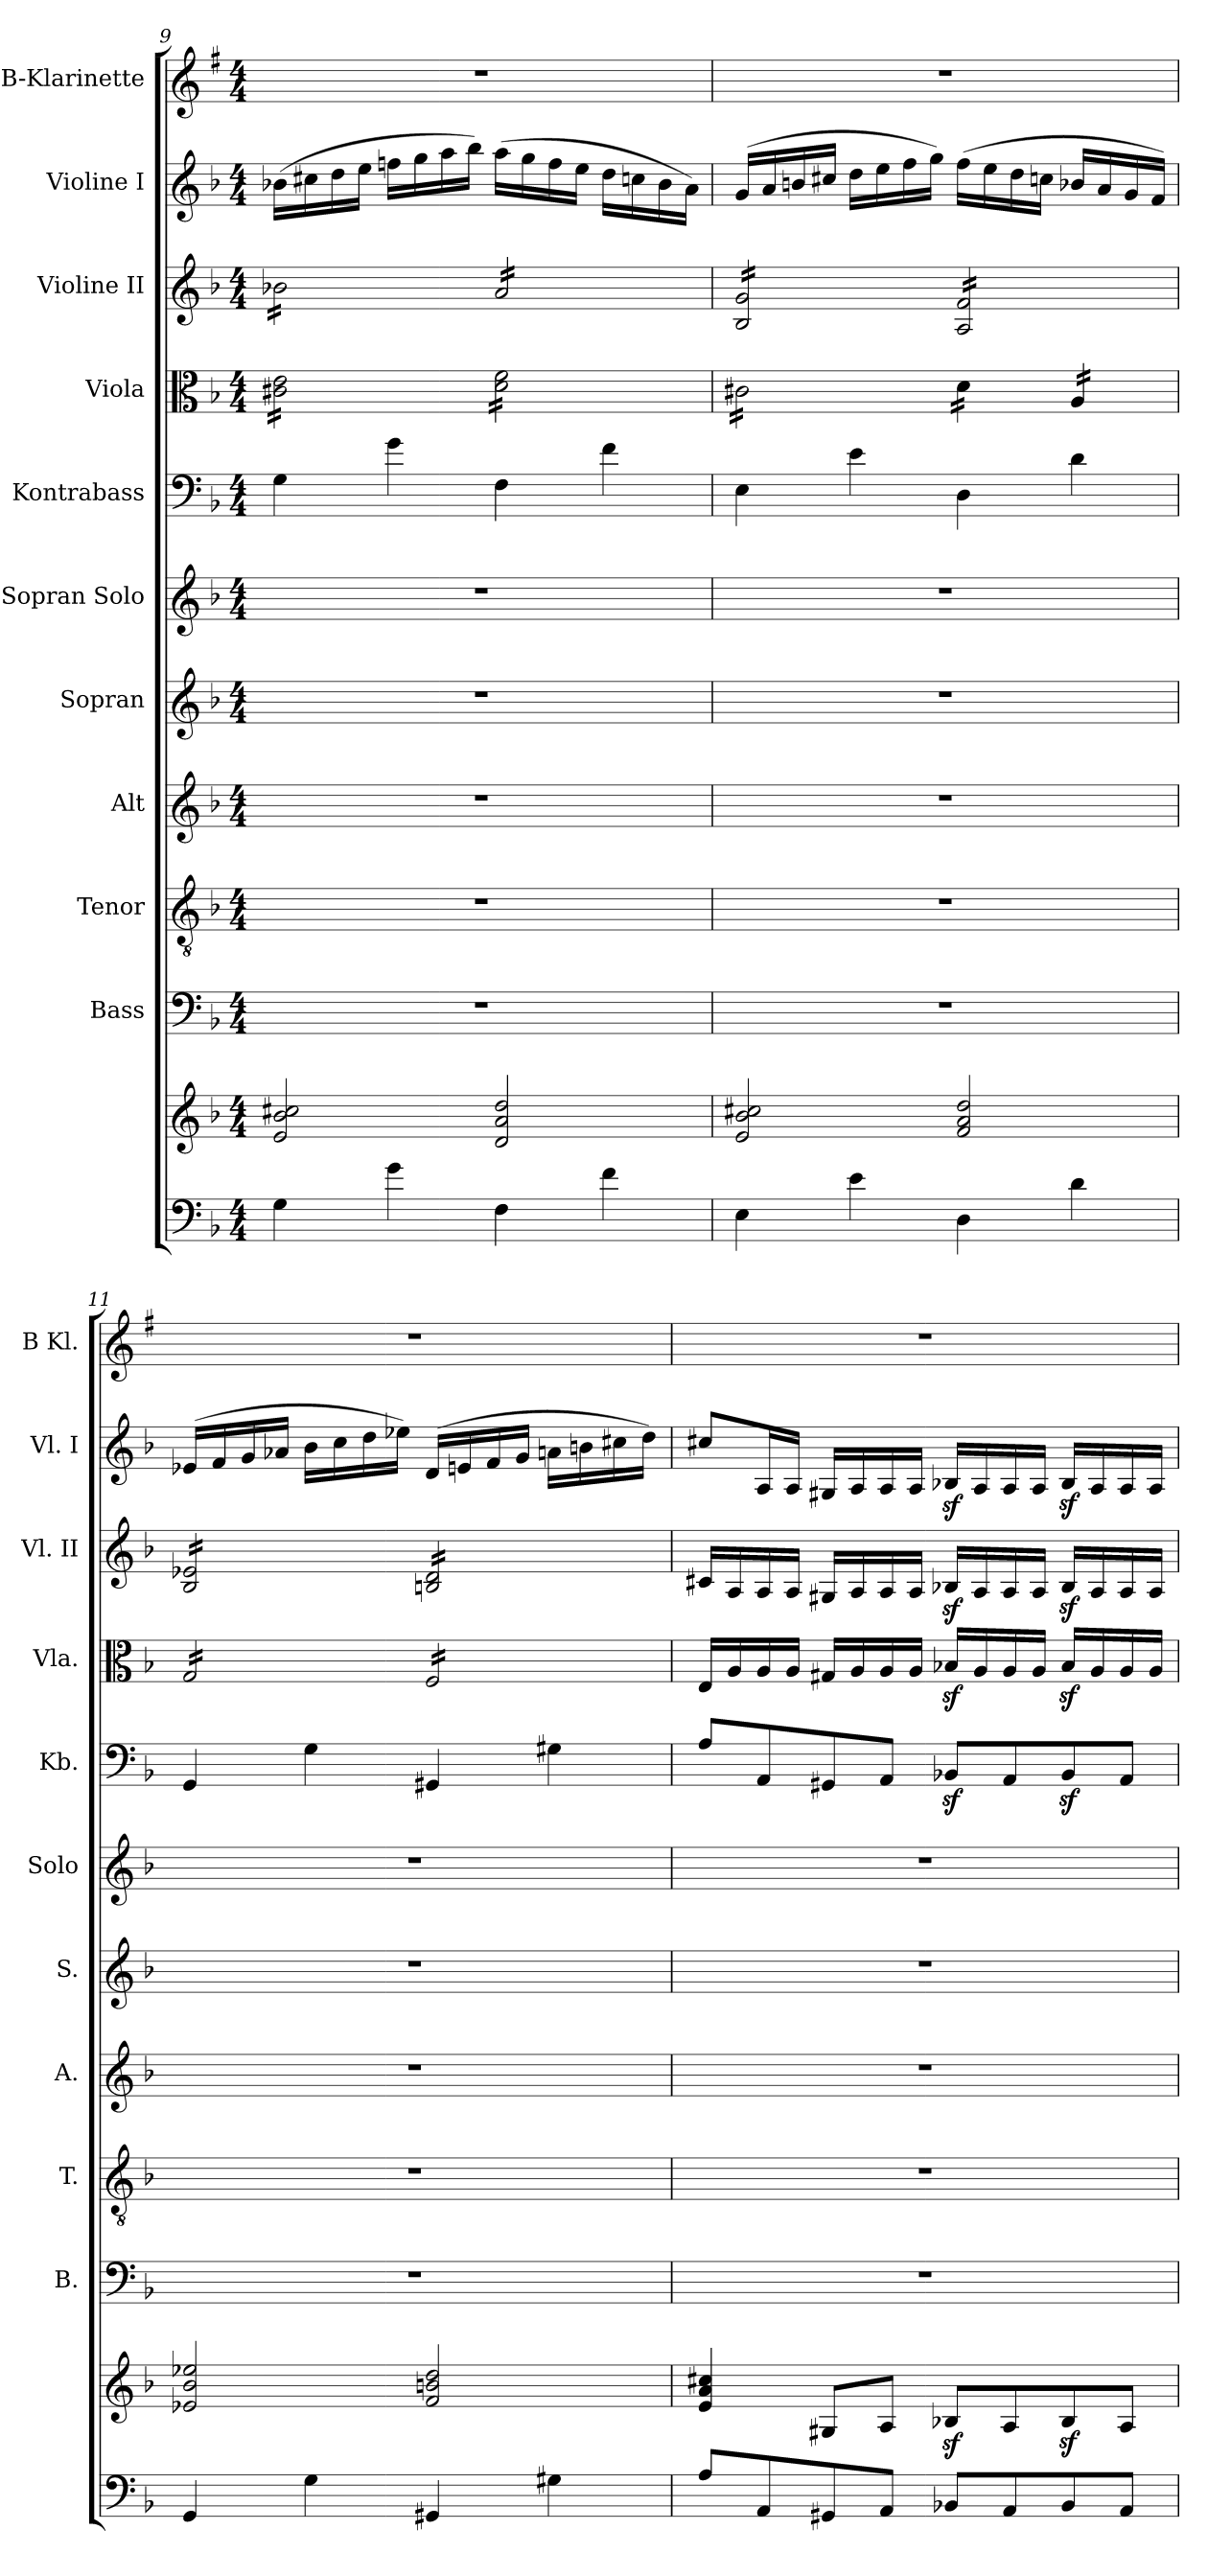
**kern	**kern	**kern	**kern	**kern	**kern	**kern	**kern	**kern	**kern	**kern	**kern
*part11	*part11	*part10	*part9	*part8	*part7	*part6	*part5	*part4	*part3	*part2	*part1
*staff12	*staff11	*staff10	*staff9	*staff8	*staff7	*staff6	*staff5	*staff4	*staff3	*staff2	*staff1
*	*	*I"Bass	*I"Tenor	*I"Alt	*I"Sopran	*I"Sopran Solo	*I"Kontrabass	*I"Viola	*I"Violine II	*I"Violine I	*I"B-Klarinette
*	*	*I'B.	*I'T.	*I'A.	*I'S.	*I'Solo	*I'Kb.	*I'Vla.	*I'Vl. II	*I'Vl. I	*I'B Kl.
!!LO:PB:g=z
*clefF4	*clefG2	*clefF4	*clefGv2	*clefG2	*clefG2	*clefG2	*clefF4	*clefC3	*clefG2	*clefG2	*clefG2
*	*	*	*	*	*	*	*ITrd7c12	*	*	*	*ITrd1c2
*k[b-]	*k[b-]	*k[b-]	*k[b-]	*k[b-]	*k[b-]	*k[b-]	*k[b-]	*k[b-]	*k[b-]	*k[b-]	*k[b-]
*F:	*F:	*F:	*F:	*F:	*F:	*F:	*F:	*F:	*F:	*F:	*F:
*M4/4	*M4/4	*M4/4	*M4/4	*M4/4	*M4/4	*M4/4	*M4/4	*M4/4	*M4/4	*M4/4	*M4/4
=9	=9	=9	=9	=9	=9	=9	=9	=9	=9	=9	=9
*	*	*	*	*	*	*	*	*tremolo	*	*	*
*	*	*	*	*	*	*	*	*	*tremolo	*	*
4G\	2e/ 2b-/ 2cc#X/	1r	1r	1r	1r	1r	4GG\	16c#X\ 16e\LL	16b-X\LL	(>16b-X\LL	1r
.	.	.	.	.	.	.	.	16c#X\ 16e\	16b-X\	16cc#X\	.
.	.	.	.	.	.	.	.	16c#X\ 16e\	16b-X\	16dd\	.
.	.	.	.	.	.	.	.	16c#X\ 16e\	16b-X\	16ee\JJ	.
4g\	.	.	.	.	.	.	4G\	16c#X\ 16e\	16b-X\	16ffn\LL	.
.	.	.	.	.	.	.	.	16c#X\ 16e\	16b-X\	16gg\	.
.	.	.	.	.	.	.	.	16c#X\ 16e\	16b-X\	16aa\	.
.	.	.	.	.	.	.	.	16c#X\ 16e\JJ	16b-X\JJ	16bb-\JJ)	.
4F\	2d/ 2a/ 2dd/	.	.	.	.	.	4FF\	16d\ 16f\LL	16a/LL	(>16aa\LL	.
.	.	.	.	.	.	.	.	16d\ 16f\	16a/	16gg\	.
.	.	.	.	.	.	.	.	16d\ 16f\	16a/	16ff\	.
.	.	.	.	.	.	.	.	16d\ 16f\	16a/	16ee\JJ	.
4f\	.	.	.	.	.	.	4F\	16d\ 16f\	16a/	16dd\LL	.
.	.	.	.	.	.	.	.	16d\ 16f\	16a/	16ccn\	.
.	.	.	.	.	.	.	.	16d\ 16f\	16a/	16b-\	.
.	.	.	.	.	.	.	.	16d\ 16f\JJ	16a/JJ	16a\JJ)	.
=10	=10	=10	=10	=10	=10	=10	=10	=10	=10	=10	=10
4E\	2e/ 2b-/ 2cc#X/	1r	1r	1r	1r	1r	4EE\	16c#X\LL	16B-/ 16g/LL	(>16g/LL	1r
.	.	.	.	.	.	.	.	16c#X\	16B-/ 16g/	16a/	.
.	.	.	.	.	.	.	.	16c#X\	16B-/ 16g/	16bn/	.
.	.	.	.	.	.	.	.	16c#X\	16B-/ 16g/	16cc#X/JJ	.
4e\	.	.	.	.	.	.	4E\	16c#X\	16B-/ 16g/	16dd\LL	.
.	.	.	.	.	.	.	.	16c#X\	16B-/ 16g/	16ee\	.
.	.	.	.	.	.	.	.	16c#X\	16B-/ 16g/	16ff\	.
.	.	.	.	.	.	.	.	16c#X\JJ	16B-/ 16g/JJ	16gg\JJ)	.
4D\	2f/ 2a/ 2dd/	.	.	.	.	.	4DD\	16d\LL	16A/ 16f/LL	(>16ff\LL	.
.	.	.	.	.	.	.	.	16d\	16A/ 16f/	16ee\	.
.	.	.	.	.	.	.	.	16d\	16A/ 16f/	16dd\	.
.	.	.	.	.	.	.	.	16d\JJ	16A/ 16f/	16ccn\JJ	.
4d\	.	.	.	.	.	.	4D\	16A/LL	16A/ 16f/	16b-X/LL	.
.	.	.	.	.	.	.	.	16A/	16A/ 16f/	16a/	.
.	.	.	.	.	.	.	.	16A/	16A/ 16f/	16g/	.
.	.	.	.	.	.	.	.	16A/JJ	16A/ 16f/JJ	16f/JJ)	.
=11	=11	=11	=11	=11	=11	=11	=11	=11	=11	=11	=11
4GG/	2e-X/ 2b-/ 2ee-X/	1r	1r	1r	1r	1r	4GGG/	16G/LL	16B-/ 16e-X/LL	(>16e-X/LL	1r
.	.	.	.	.	.	.	.	16G/	16B-/ 16e-X/	16f/	.
.	.	.	.	.	.	.	.	16G/	16B-/ 16e-X/	16g/	.
.	.	.	.	.	.	.	.	16G/	16B-/ 16e-X/	16a-X/JJ	.
4G\	.	.	.	.	.	.	4GG\	16G/	16B-/ 16e-X/	16b-\LL	.
.	.	.	.	.	.	.	.	16G/	16B-/ 16e-X/	16cc\	.
.	.	.	.	.	.	.	.	16G/	16B-/ 16e-X/	16dd\	.
.	.	.	.	.	.	.	.	16G/JJ	16B-/ 16e-X/JJ	16ee-X\JJ)	.
4GG#X/	2f/ 2bn/ 2dd/	.	.	.	.	.	4GGG#X/	16F/LL	16Bn/ 16d/LL	(>16d/LL	.
.	.	.	.	.	.	.	.	16F/	16Bn/ 16d/	16en/	.
.	.	.	.	.	.	.	.	16F/	16Bn/ 16d/	16f/	.
.	.	.	.	.	.	.	.	16F/	16Bn/ 16d/	16g/JJ	.
4G#X\	.	.	.	.	.	.	4GG#X\	16F/	16Bn/ 16d/	16an\LL	.
.	.	.	.	.	.	.	.	16F/	16Bn/ 16d/	16bn\	.
.	.	.	.	.	.	.	.	16F/	16Bn/ 16d/	16cc#X\	.
.	.	.	.	.	.	.	.	16F/JJ	16Bn/ 16d/JJ	16dd\JJ)	.
*	*	*	*	*	*	*	*	*	*Xtremolo	*	*
*	*	*	*	*	*	*	*	*Xtremolo	*	*	*
!!LO:PB:g=z
=12	=12	=12	=12	=12	=12	=12	=12	=12	=12	=12	=12
8A/L	4e/ 4a/ 4cc#X/	1r	1r	1r	1r	1r	8AA/L	16E/LL	16c#X/LL	8cc#X/L	1r
.	.	.	.	.	.	.	.	16A/	16A/	.	.
8AA/	.	.	.	.	.	.	8AAA/	16A/	16A/	16A/L	.
.	.	.	.	.	.	.	.	16A/JJ	16A/JJ	16A/JJ	.
8GG#X/	8G#X/L	.	.	.	.	.	8GGG#X/	16G#X/LL	16G#X/LL	16G#X/LL	.
.	.	.	.	.	.	.	.	16A/	16A/	16A/	.
8AA/J	8A/J	.	.	.	.	.	8AAA/J	16A/	16A/	16A/	.
.	.	.	.	.	.	.	.	16A/JJ	16A/JJ	16A/JJ	.
8BB-X/L	8B-Xz</L	.	.	.	.	.	8BBB-Xz</L	16B-Xz</LL	16B-Xz</LL	16B-Xz</LL	.
.	.	.	.	.	.	.	.	16A/	16A/	16A/	.
8AA/	8A/	.	.	.	.	.	8AAA/	16A/	16A/	16A/	.
.	.	.	.	.	.	.	.	16A/JJ	16A/JJ	16A/JJ	.
8BB-/	8B-z</	.	.	.	.	.	8BBB-z</	16B-z</LL	16B-z</LL	16B-z</LL	.
.	.	.	.	.	.	.	.	16A/	16A/	16A/	.
8AA/J	8A/J	.	.	.	.	.	8AAA/J	16A/	16A/	16A/	.
.	.	.	.	.	.	.	.	16A/JJ	16A/JJ	16A/JJ	.
=	=	=	=	=	=	=	=	=	=	=	=
*-	*-	*-	*-	*-	*-	*-	*-	*-	*-	*-	*-
